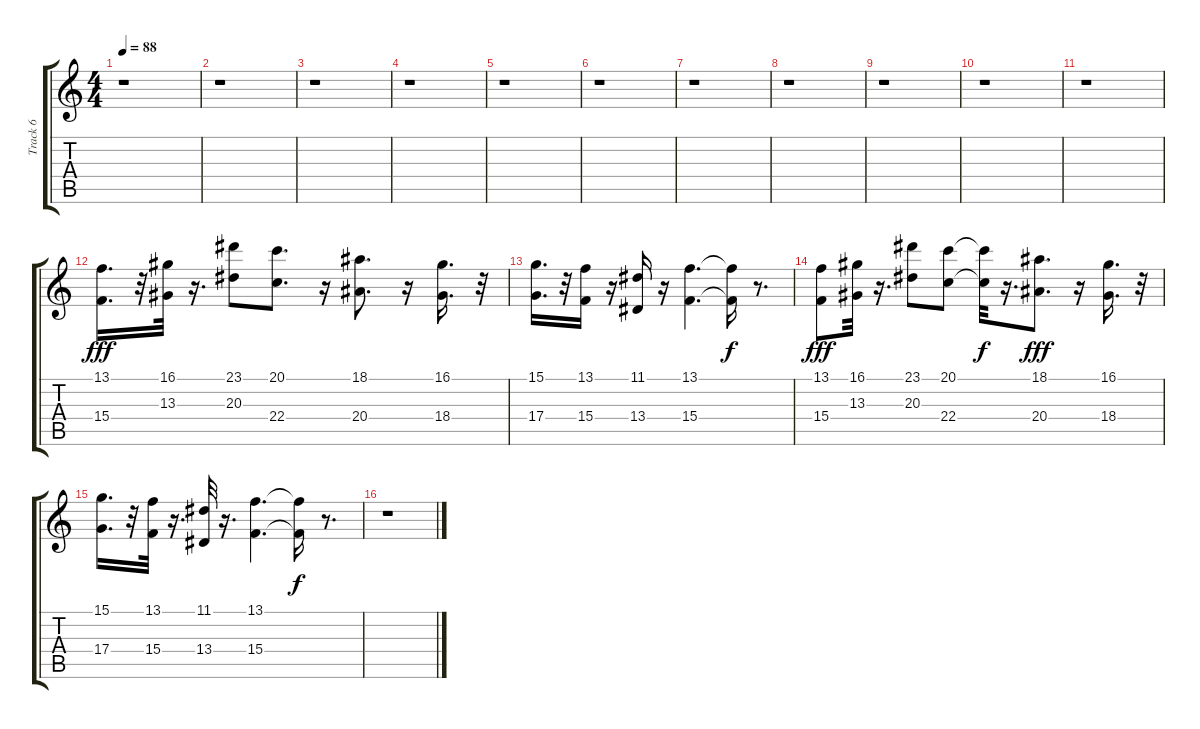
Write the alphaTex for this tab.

\track ("Track 6" "Track 6") {instrument musicbox}
\staff {score tabs}
\tuning (E4 B3 G3 D3 A2 E2) {hide}
\ts (4 4)
\tempo 88
\clef g2
\ks c
r.1{dy f} |
r.1 |
r.1 |
r.1 |
r.1 |
r.1 |
r.1 |
r.1 |
r.1 |
r.1 |
r.1 |
(13.1 15.4).16{d dy fff} r.32 (16.1 13.3).32 r.16{d} (23.1 20.3).8 (20.1 22.4).8{d} r.16 (18.1 20.4).8{d} r.16 (16.1 18.4).16{d} r.32 |
(15.1 17.4).16{d} r.32 (13.1 15.4).16 r.16 (11.1 13.4).16 r.16 (13.1 15.4).4{d} (13.1{t} 15.4{t}).16{dy f} r.8{d} |
(13.1 15.4).8{dy fff} (16.1 13.3).32 r.16{d} (23.1 20.3).8 (20.1 22.4).8 (20.1{t} 22.4{t}).32{dy f} r.16{d} (18.1 20.4).8{d dy fff} r.16 (16.1 18.4).16{d} r.32 |
(15.1 17.4).16{d} r.32 (13.1 15.4).32 r.16{d} (11.1 13.4).32 r.16{d} (13.1 15.4).4{d} (13.1{t} 15.4{t}).16{dy f} r.8{d} |
r.1
